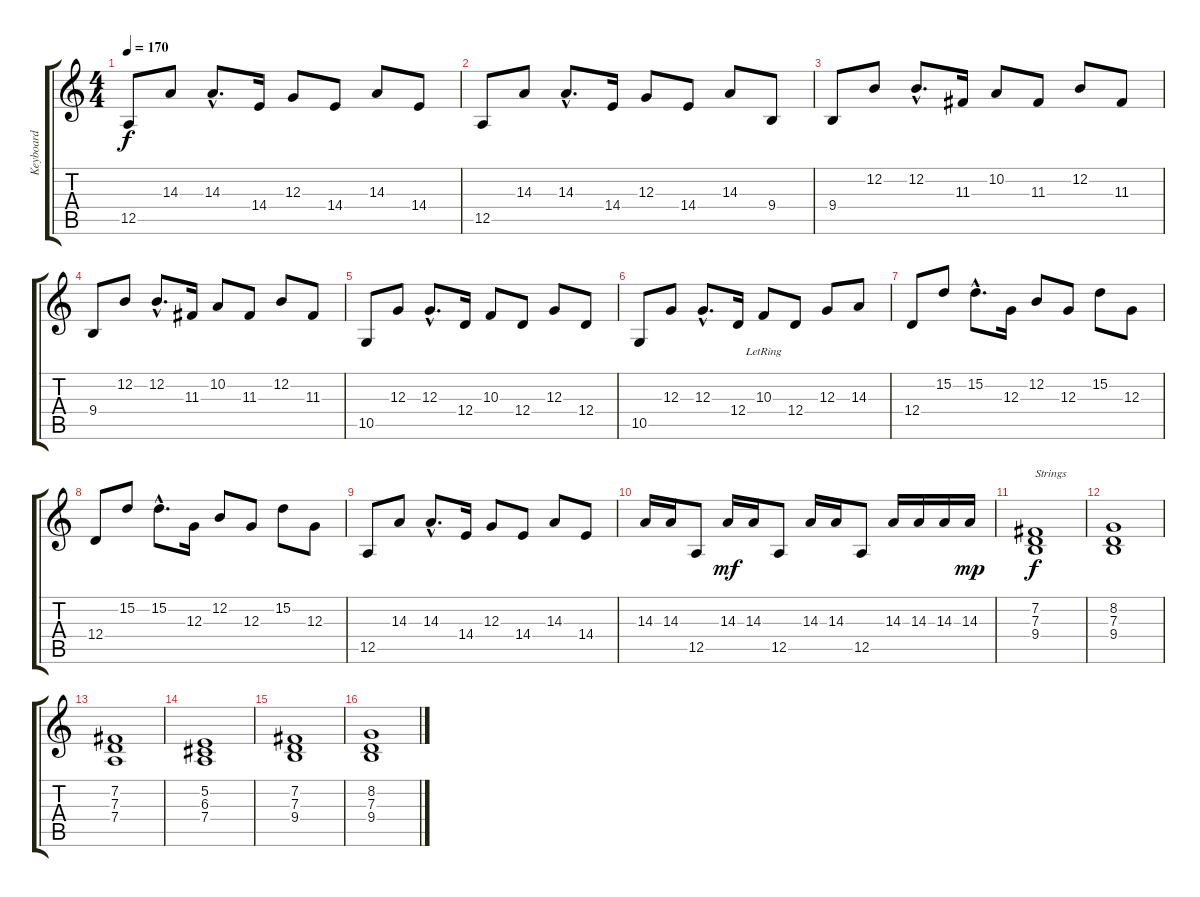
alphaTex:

\track ("Keyboard" "Keyboard") {instrument lead2sawtooth}
\staff {score tabs}
\tuning (E4 B3 G3 D3 A2 D2) {hide}
\ts (4 4)
\tempo 170
\clef g2
\ks c
12.5.8{dy f} 14.3.8 14.3{hac}.8{d} 14.4.16 12.3.8 14.4.8 14.3.8 14.4.8 |
12.5.8 14.3.8 14.3{hac}.8{d} 14.4.16 12.3.8 14.4.8 14.3.8 9.4.8 |
9.4.8 12.2.8 12.2{hac}.8{d} 11.3.16 10.2.8 11.3.8 12.2.8 11.3.8 |
9.4.8 12.2.8 12.2{hac}.8{d} 11.3.16 10.2.8 11.3.8 12.2.8 11.3.8 |
10.5.8 12.3.8 12.3{hac}.8{d} 12.4.16 10.3.8 12.4.8 12.3.8 12.4.8 |
10.5.8 12.3.8 12.3{hac}.8{d} 12.4.16 10.3{lr}.8 12.4.8 12.3.8 14.3.8 |
12.4.8 15.2.8 15.2{hac}.8{d} 12.3.16 12.2.8 12.3.8 15.2.8 12.3.8 |
12.4.8 15.2.8 15.2{hac}.8{d} 12.3.16 12.2.8 12.3.8 15.2.8 12.3.8 |
12.5.8 14.3.8 14.3{hac}.8{d} 14.4.16 12.3.8 14.4.8 14.3.8 14.4.8 |
14.3.16 14.3.16 12.5.8 14.3.16{dy mf} 14.3.16 12.5.8 14.3.16 14.3.16 12.5.8 14.3.16 14.3.16 14.3.16 14.3.16{dy mp} |
(7.2 7.3 9.4).1{txt "Strings" dy f instrument stringensemble1} |
(8.2 7.3 9.4).1 |
(7.2 7.3 7.4).1 |
(5.2 6.3 7.4).1 |
(7.2 7.3 9.4).1 |
(8.2 7.3 9.4).1
